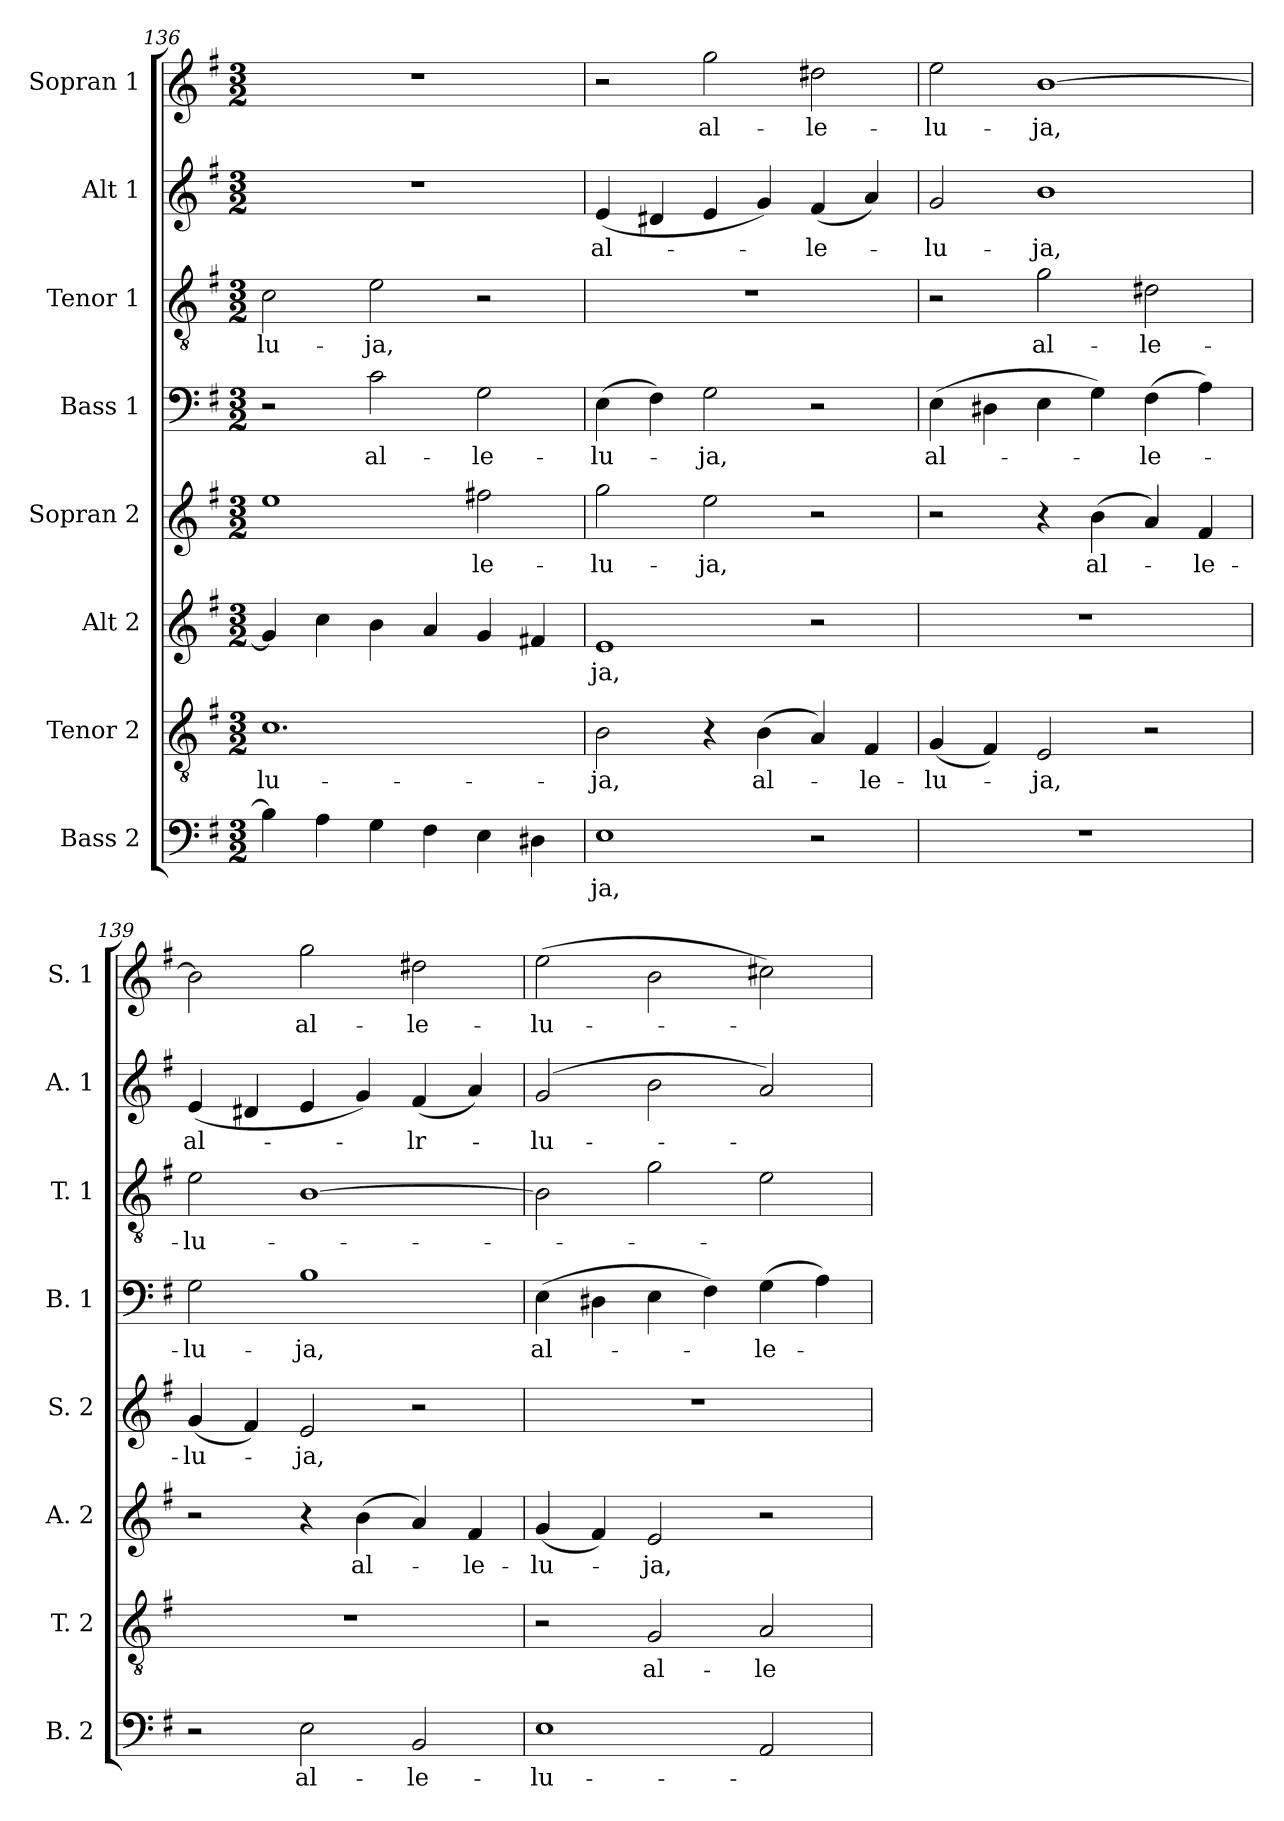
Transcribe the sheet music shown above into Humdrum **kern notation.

**kern	**text	**kern	**text	**kern	**text	**kern	**text	**kern	**text	**kern	**text	**kern	**text	**kern	**text
*part8	*part8	*part7	*part7	*part6	*part6	*part5	*part5	*part4	*part4	*part3	*part3	*part2	*part2	*part1	*part1
*staff8	*staff8	*staff7	*staff7	*staff6	*staff6	*staff5	*staff5	*staff4	*staff4	*staff3	*staff3	*staff2	*staff2	*staff1	*staff1
*I"Bass 2	*	*I"Tenor 2	*	*I"Alt 2	*	*I"Sopran 2	*	*I"Bass 1	*	*I"Tenor 1	*	*I"Alt 1	*	*I"Sopran 1	*
*I'B. 2	*	*I'T. 2	*	*I'A. 2	*	*I'S. 2	*	*I'B. 1	*	*I'T. 1	*	*I'A. 1	*	*I'S. 1	*
*clefF4	*	*clefGv2	*	*clefG2	*	*clefG2	*	*clefF4	*	*clefGv2	*	*clefG2	*	*clefG2	*
*k[f#]	*	*k[f#]	*	*k[f#]	*	*k[f#]	*	*k[f#]	*	*k[f#]	*	*k[f#]	*	*k[f#]	*
*G:	*	*G:	*	*G:	*	*G:	*	*G:	*	*G:	*	*G:	*	*G:	*
*M3/2	*	*M3/2	*	*M3/2	*	*M3/2	*	*M3/2	*	*M3/2	*	*M3/2	*	*M3/2	*
=136	=136	=136	=136	=136	=136	=136	=136	=136	=136	=136	=136	=136	=136	=136	=136
!	!	!	!LO:LY:b	!	!	!	!	!	!	!	!LO:LY:b	!	!	!	!
4B\]	.	1.c	-lu-	4g/]	.	1ee	.	2r	.	2c\	-lu-	1.r	.	1.r	.
4A\	.	.	.	4cc\	.	.	.	.	.	.	.	.	.	.	.
!	!	!	!	!	!	!	!	!	!LO:LY:b	!	!LO:LY:b	!	!	!	!
4G\	.	.	.	4b\	.	.	.	2c\	al-	2e\	-ja,	.	.	.	.
4F#\	.	.	.	4a/	.	.	.	.	.	.	.	.	.	.	.
!	!	!	!	!	!	!	!LO:LY:b	!	!LO:LY:b	!	!	!	!	!	!
4E\	.	.	.	4g/	.	2ff#X\	-le-	2G\	-le-	2r	.	.	.	.	.
4D#X\	.	.	.	4f#X/	.	.	.	.	.	.	.	.	.	.	.
=137	=137	=137	=137	=137	=137	=137	=137	=137	=137	=137	=137	=137	=137	=137	=137
!	!LO:LY:b	!	!LO:LY:b	!	!LO:LY:b	!	!LO:LY:b	!	!LO:LY:b	!	!	!	!LO:LY:b	!	!
1E	-ja,	2B\	-ja,	1e	-ja,	2gg\	-lu-	(>4E\	-lu-	1.r	.	(<4e/	al-	2r	.
.	.	.	.	.	.	.	.	4F#\)	.	.	.	4d#X/	.	.	.
!	!	!	!	!	!	!	!LO:LY:b	!	!LO:LY:b	!	!	!	!	!	!LO:LY:b
.	.	4r	.	.	.	2ee\	-ja,	2G\	-ja,	.	.	4e/	.	2gg\	al-
!	!	!	!LO:LY:b	!	!	!	!	!	!	!	!	!	!	!	!
.	.	(>4B\	al-	.	.	.	.	.	.	.	.	4g/)	.	.	.
!	!	!	!	!	!	!	!	!	!	!	!	!	!LO:LY:b	!	!LO:LY:b
2r	.	4A/)	.	2r	.	2r	.	2r	.	.	.	(<4f#/	-le-	2dd#X\	-le-
!	!	!	!LO:LY:b	!	!	!	!	!	!	!	!	!	!	!	!
.	.	4F#/	-le-	.	.	.	.	.	.	.	.	4a/)	.	.	.
=138	=138	=138	=138	=138	=138	=138	=138	=138	=138	=138	=138	=138	=138	=138	=138
!	!	!	!LO:LY:b	!	!	!	!	!	!LO:LY:b	!	!	!	!LO:LY:b	!	!LO:LY:b
1.r	.	(<4G/	-lu-	1.r	.	2r	.	(>4E\	al-	2r	.	2g/	-lu-	2ee\	-lu-
.	.	4F#/)	.	.	.	.	.	4D#X\	.	.	.	.	.	.	.
!	!	!	!LO:LY:b	!	!	!	!	!	!	!	!LO:LY:b	!	!LO:LY:b	!	!LO:LY:b
.	.	2E/	-ja,	.	.	4r	.	4E\	.	2g\	al-	1b	-ja,	[1b	-ja,
!	!	!	!	!	!	!	!LO:LY:b	!	!	!	!	!	!	!	!
.	.	.	.	.	.	(>4b\	al-	4G\)	.	.	.	.	.	.	.
!	!	!	!	!	!	!	!	!	!LO:LY:b	!	!LO:LY:b	!	!	!	!
.	.	2r	.	.	.	4a/)	.	(>4F#\	-le-	2d#X\	-le-	.	.	.	.
!	!	!	!	!	!	!	!LO:LY:b	!	!	!	!	!	!	!	!
.	.	.	.	.	.	4f#/	-le-	4A\)	.	.	.	.	.	.	.
!!LO:LB:g=z
=139	=139	=139	=139	=139	=139	=139	=139	=139	=139	=139	=139	=139	=139	=139	=139
!	!	!	!	!	!	!	!LO:LY:b	!	!LO:LY:b	!	!LO:LY:b	!	!LO:LY:b	!	!
2r	.	1.r	.	2r	.	(<4g/	-lu-	2G\	-lu-	2e\	-lu-	(<4e/	al-	2b\]	.
.	.	.	.	.	.	4f#/)	.	.	.	.	.	4d#X/	.	.	.
!	!LO:LY:b	!	!	!	!	!	!LO:LY:b	!	!LO:LY:b	!	!	!	!	!	!LO:LY:b
2E\	al-	.	.	4r	.	2e/	-ja,	1B	-ja,	[1B	.	4e/	.	2gg\	al-
!	!	!	!	!	!LO:LY:b	!	!	!	!	!	!	!	!	!	!
.	.	.	.	(>4b\	al-	.	.	.	.	.	.	4g/)	.	.	.
!	!LO:LY:b	!	!	!	!	!	!	!	!	!	!	!	!LO:LY:b	!	!LO:LY:b
2BB/	-le-	.	.	4a/)	.	2r	.	.	.	.	.	(<4f#/	-lr-	2dd#X\	-le-
!	!	!	!	!	!LO:LY:b	!	!	!	!	!	!	!	!	!	!
.	.	.	.	4f#/	-le-	.	.	.	.	.	.	4a/)	.	.	.
=140	=140	=140	=140	=140	=140	=140	=140	=140	=140	=140	=140	=140	=140	=140	=140
!	!LO:LY:b	!	!	!	!LO:LY:b	!	!	!	!LO:LY:b	!	!	!	!LO:LY:b	!	!LO:LY:b
1E	-lu-	2r	.	(<4g/	-lu-	1.r	.	(>4E\	al-	2B\]	.	(2g/	-lu-	(>2ee\	-lu-
.	.	.	.	4f#/)	.	.	.	4D#X\	.	.	.	.	.	.	.
!	!	!	!LO:LY:b	!	!LO:LY:b	!	!	!	!	!	!	!	!	!	!
.	.	2G/	al-	2e/	-ja,	.	.	4E\	.	2g\	.	2b\	.	2b\	.
.	.	.	.	.	.	.	.	4F#\)	.	.	.	.	.	.	.
!	!	!	!LO:LY:b	!	!	!	!	!	!LO:LY:b	!	!	!	!	!	!
2AA/	.	2A/	-le-	2r	.	.	.	(>4G\	-le-	2e\	.	2a/)	.	2cc#X\)	.
.	.	.	.	.	.	.	.	4A\)	.	.	.	.	.	.	.
=	=	=	=	=	=	=	=	=	=	=	=	=	=	=	=
*-	*-	*-	*-	*-	*-	*-	*-	*-	*-	*-	*-	*-	*-	*-	*-
